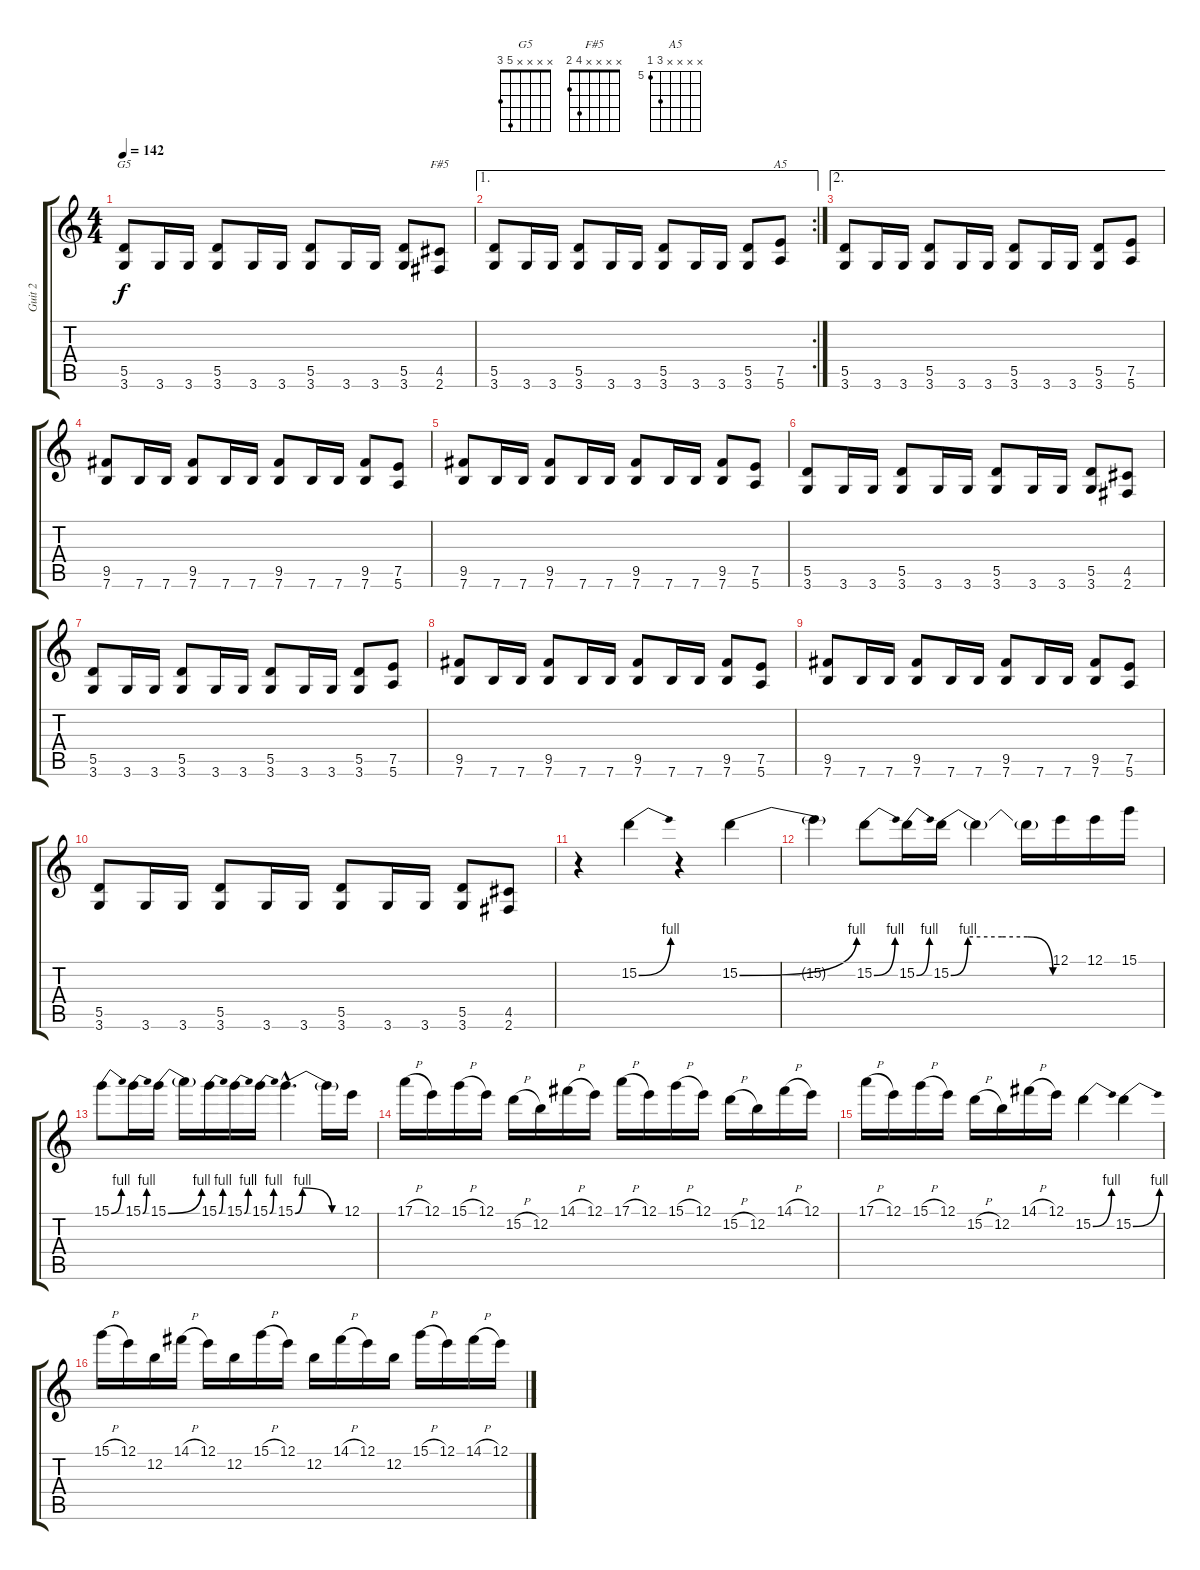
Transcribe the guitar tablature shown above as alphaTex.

\track ("Guit 2" "Guit 2") {instrument distortionguitar}
\staff {score tabs}
\tuning (E4 B3 G3 D3 A2 E2) {hide}
\chord ("G5" x x x x 5 3)
\chord ("F#5" x x x x 4 2)
\chord ("A5" x x x x 7 5) {firstfret 5}
\ts (4 4)
\tempo 142
\clef g2
\ks c
(5.5 3.6).8{ch "G5" dy f} 3.6.16 3.6.16 (5.5 3.6).8 3.6.16 3.6.16 (5.5 3.6).8 3.6.16 3.6.16 (5.5 3.6).8 (4.5 2.6).8{ch "F#5"} |
\ae 1
\rc 2
(5.5 3.6).8 3.6.16 3.6.16 (5.5 3.6).8 3.6.16 3.6.16 (5.5 3.6).8 3.6.16 3.6.16 (5.5 3.6).8 (7.5 5.6).8{ch "A5"} |
\ae 2
(5.5 3.6).8 3.6.16 3.6.16 (5.5 3.6).8 3.6.16 3.6.16 (5.5 3.6).8 3.6.16 3.6.16 (5.5 3.6).8 (7.5 5.6).8 |
(9.5 7.6).8 7.6.16 7.6.16 (9.5 7.6).8 7.6.16 7.6.16 (9.5 7.6).8 7.6.16 7.6.16 (9.5 7.6).8 (7.5 5.6).8 |
(9.5 7.6).8 7.6.16 7.6.16 (9.5 7.6).8 7.6.16 7.6.16 (9.5 7.6).8 7.6.16 7.6.16 (9.5 7.6).8 (7.5 5.6).8 |
(5.5 3.6).8 3.6.16 3.6.16 (5.5 3.6).8 3.6.16 3.6.16 (5.5 3.6).8 3.6.16 3.6.16 (5.5 3.6).8 (4.5 2.6).8 |
(5.5 3.6).8 3.6.16 3.6.16 (5.5 3.6).8 3.6.16 3.6.16 (5.5 3.6).8 3.6.16 3.6.16 (5.5 3.6).8 (7.5 5.6).8 |
(9.5 7.6).8 7.6.16 7.6.16 (9.5 7.6).8 7.6.16 7.6.16 (9.5 7.6).8 7.6.16 7.6.16 (9.5 7.6).8 (7.5 5.6).8 |
(9.5 7.6).8 7.6.16 7.6.16 (9.5 7.6).8 7.6.16 7.6.16 (9.5 7.6).8 7.6.16 7.6.16 (9.5 7.6).8 (7.5 5.6).8 |
(5.5 3.6).8 3.6.16 3.6.16 (5.5 3.6).8 3.6.16 3.6.16 (5.5 3.6).8 3.6.16 3.6.16 (5.5 3.6).8 (4.5 2.6).8 |
r.4 15.2{be (bend 0 0 60 4)}.4 r.4 15.2{be (bend 0 0 60 4)}.4 |
15.2{t}.4 15.2{be (bend 0 0 60 4)}.8 15.2{be (bend 0 0 60 4)}.16 15.2{be (custom 0 0 10 4 30 4 45 4 60 0)}.16 15.2{t}.4 15.2{t}.16 12.1.16 12.1.16 15.1.16 |
15.1{be (bend 0 0 60 4)}.8 15.1{be (bend 0 0 60 4)}.16 15.1{be (bend 0 0 60 4)}.16 15.1{t}.16 15.1{be (bend 0 0 60 4)}.16 15.1{be (bend 0 0 60 4)}.16 15.1{be (bend 0 0 60 4)}.16 15.1{be (custom 0 0 9 4 45 0 60 0) hac}.4{d} 15.1{t}.16 12.1.16 |
17.1{h}.16 12.1.16 15.1{h}.16 12.1.16 15.2{h}.16 12.2.16 14.1{h}.16 12.1.16 17.1{h}.16 12.1.16 15.1{h}.16 12.1.16 15.2{h}.16 12.2.16 14.1{h}.16 12.1.16 |
17.1{h}.16 12.1.16 15.1{h}.16 12.1.16 15.2{h}.16 12.2.16 14.1{h}.16 12.1.16 15.2{be (bend 0 0 60 4)}.4 15.2{be (bend 0 0 60 4)}.4 |
15.1{h}.16 12.1.16 12.2.16 14.1{h}.16 12.1.16 12.2.16 15.1{h}.16 12.1.16 12.2.16 14.1{h}.16 12.1.16 12.2.16 15.1{h}.16 12.1.16 14.1{h}.16 12.1.16
